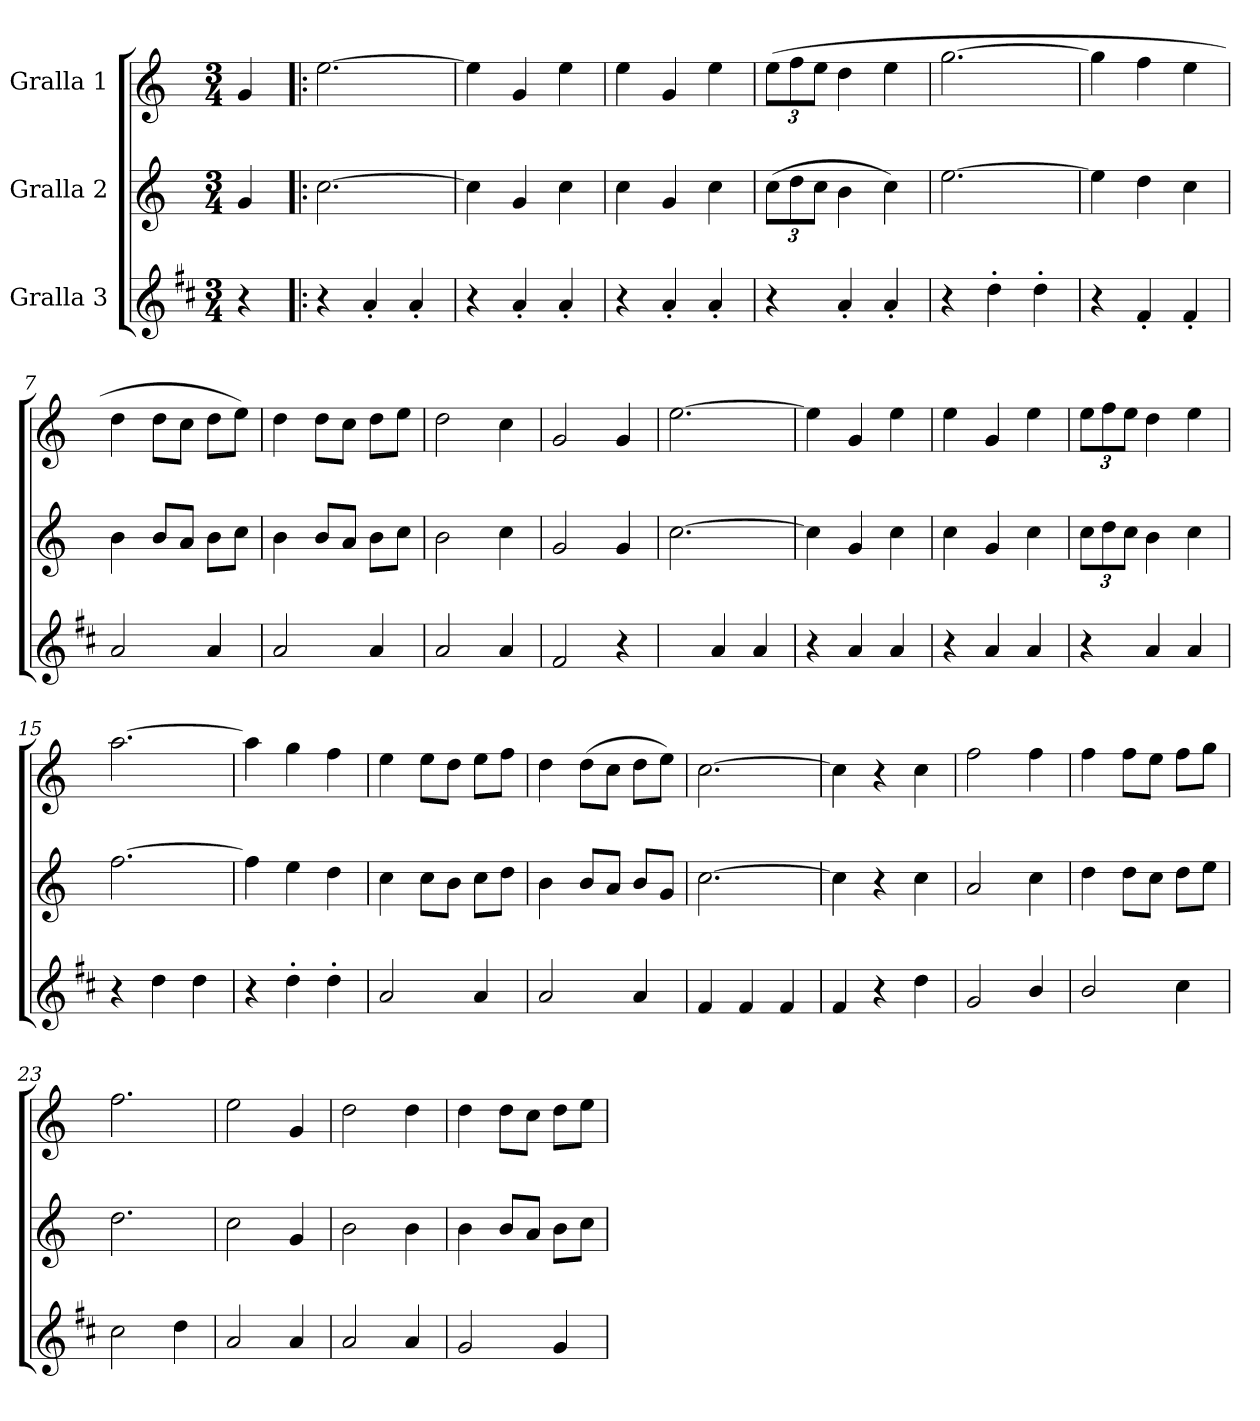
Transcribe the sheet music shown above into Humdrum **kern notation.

**kern	**kern	**kern
*part3	*part2	*part1
*staff3	*staff2	*staff1
*I"Gralla 3	*I"Gralla 2	*I"Gralla 1
*clefG2	*clefG2	*clefG2
*ITrd1c2	*	*
*k[]	*k[]	*k[]
*M3/4	*M3/4	*M3/4
*MM200	*MM200	*MM200
=	=	=
4r	4g/	4g/
=1!|:	=1!|:	=1!|:
4r	[2.cc\	[2.ee\
4g'/	.	.
4g'/	.	.
=2	=2	=2
4r	4cc\]	4ee\]
4g'/	4g/	4g/
4g'/	4cc\	4ee\
=3	=3	=3
4r	4cc\	4ee\
4g'/	4g/	4g/
4g'/	4cc\	4ee\
=4	=4	=4
*	*Xbrackettup	*Xbrackettup
4r	(>12cc\L	(>12ee\L
.	12dd\	12ff\
.	12cc\J	12ee\J
4g'/	4b\	4dd\
4g'/	4cc\)	4ee\
=5	=5	=5
4r	[2.ee\	[2.gg\
4cc'\	.	.
4cc'\	.	.
=6	=6	=6
4r	4ee\]	4gg\]
4e'/	4dd\	4ff\
4e'/	4cc\	4ee\
=7	=7	=7
2g/	4b\	4dd\
.	8b/L	8dd\L
.	8a/J	8cc\J
4g/	8b\L	8dd\L
.	8cc\J	8ee\J)
=8	=8	=8
2g/	4b\	4dd\
.	8b/L	8dd\L
.	8a/J	8cc\J
4g/	8b\L	8dd\L
.	8cc\J	8ee\J
=9	=9	=9
2g/	2b\	2dd\
4g/	4cc\	4cc\
=10	=10	=10
2e/	2g/	2g/
4r	4g/	4g/
!!LO:LB:g=z
=11	=11	=11
4ryy	[2.cc\	[2.ee\
4g/	.	.
4g/	.	.
=12	=12	=12
4r	4cc\]	4ee\]
4g/	4g/	4g/
4g/	4cc\	4ee\
=13	=13	=13
4r	4cc\	4ee\
4g/	4g/	4g/
4g/	4cc\	4ee\
=14	=14	=14
4r	12cc\L	12ee\L
.	12dd\	12ff\
.	12cc\J	12ee\J
4g/	4b\	4dd\
4g/	4cc\	4ee\
=15	=15	=15
4r	[2.ff\	[2.aa\
4cc\	.	.
4cc\	.	.
=16	=16	=16
4r	4ff\]	4aa\]
4cc'\	4ee\	4gg\
4cc'\	4dd\	4ff\
=17	=17	=17
2g/	4cc\	4ee\
.	8cc\L	8ee\L
.	8b\J	8dd\J
4g/	8cc\L	8ee\L
.	8dd\J	8ff\J
=18	=18	=18
2g/	4b\	4dd\
.	8b/L	(>8dd\L
.	8a/J	8cc\J
4g/	8b/L	8dd\L
.	8g/J	8ee\J)
=19	=19	=19
4e/	[2.cc\	[2.cc\
4e/	.	.
4e/	.	.
=20	=20	=20
4e/	4cc\]	4cc\]
4r	4r	4r
4cc\	4cc\	4cc\
=21	=21	=21
2f/	2a/	2ff\
4a/	4cc\	4ff\
!!LO:LB:g=z
=22	=22	=22
2a/	4dd\	4ff\
.	8dd\L	8ff\L
.	8cc\J	8ee\J
4b\	8dd\L	8ff\L
.	8ee\J	8gg\J
=23	=23	=23
2b\	2.dd\	2.ff\
4cc\	.	.
=24	=24	=24
2g/	2cc\	2ee\
4g/	4g/	4g/
=25	=25	=25
2g/	2b\	2dd\
4g/	4b\	4dd\
=26	=26	=26
2f/	4b\	4dd\
.	8b/L	8dd\L
.	8a/J	8cc\J
4f/	8b\L	8dd\L
.	8cc\J	8ee\J
=	=	=
*-	*-	*-
